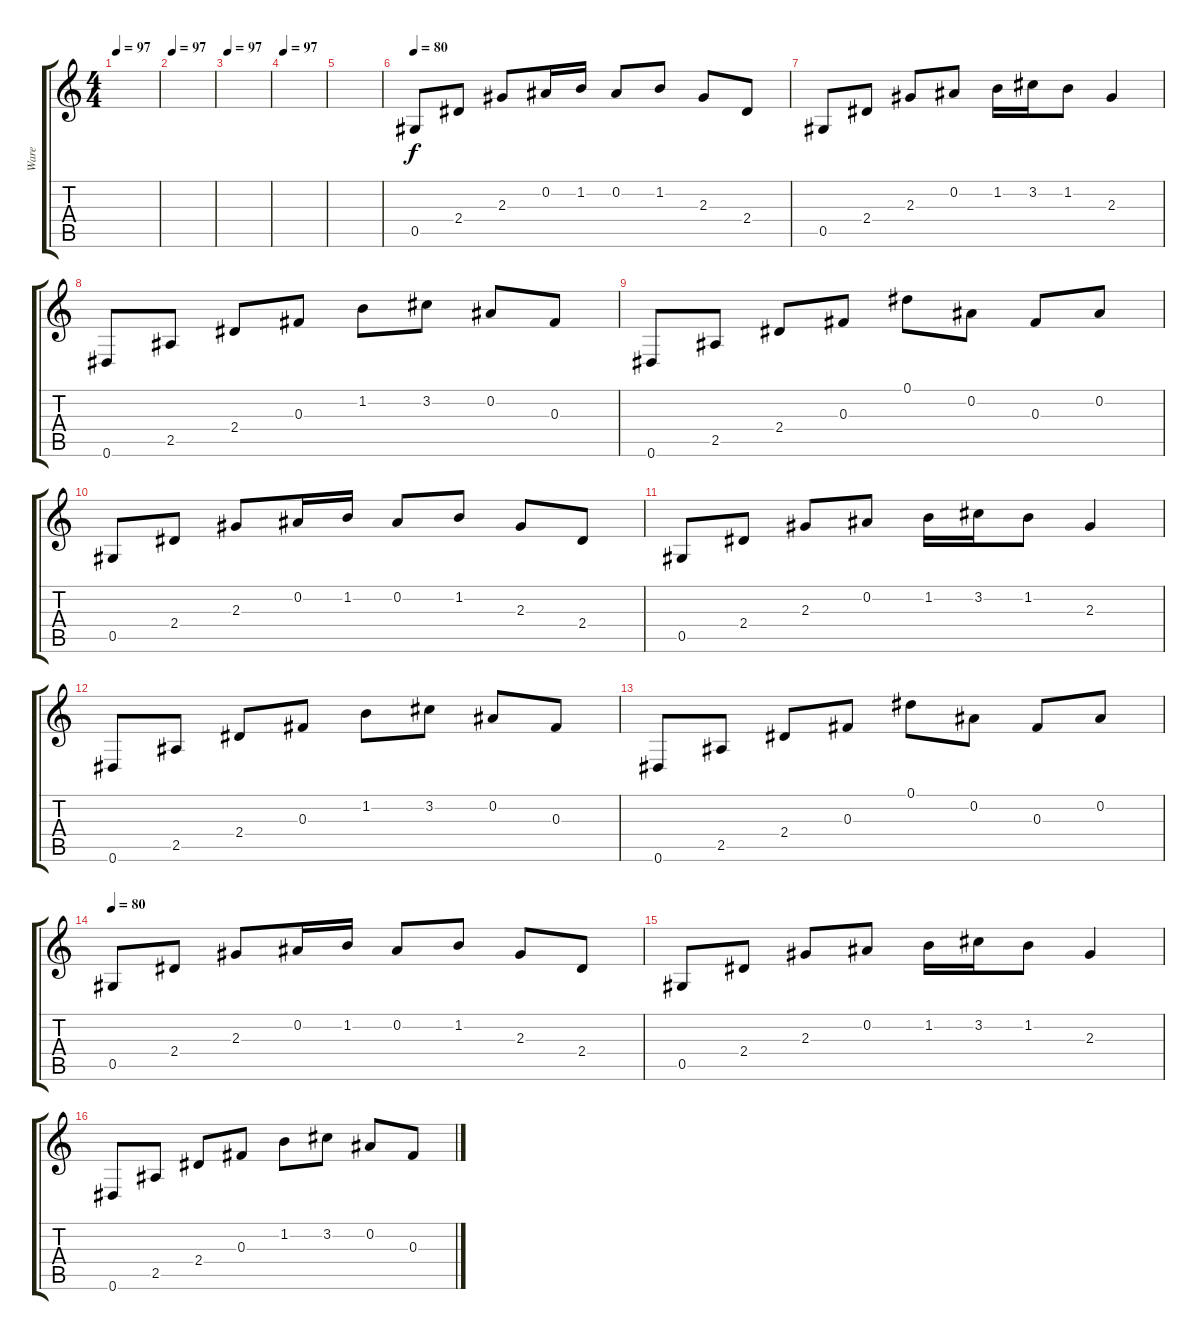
\track ("Ware" "Ware") {instrument acousticguitarsteel}
\staff {score tabs}
\tuning (Eb4 Bb3 Gb3 Db3 Ab2 Eb2) {hide}
\ts (4 4)
\tempo 97
\clef g2
\ks c
|
\tempo 97
|
\tempo 97
|
\tempo 97
|
|
\tempo 80
0.5.8 2.4.8 2.3.8 0.2.16 1.2.16 0.2.8 1.2.8 2.3.8 2.4.8 |
0.5.8 2.4.8 2.3.8 0.2.8 1.2.16 3.2.16 1.2.8 2.3.4 |
0.6.8 2.5.8 2.4.8 0.3.8 1.2.8 3.2.8 0.2.8 0.3.8 |
0.6.8 2.5.8 2.4.8 0.3.8 0.1.8 0.2.8 0.3.8 0.2.8 |
0.5.8 2.4.8 2.3.8 0.2.16 1.2.16 0.2.8 1.2.8 2.3.8 2.4.8 |
0.5.8 2.4.8 2.3.8 0.2.8 1.2.16 3.2.16 1.2.8 2.3.4 |
0.6.8 2.5.8 2.4.8 0.3.8 1.2.8 3.2.8 0.2.8 0.3.8 |
0.6.8 2.5.8 2.4.8 0.3.8 0.1.8 0.2.8 0.3.8 0.2.8 |
\tempo 80
0.5.8 2.4.8 2.3.8 0.2.16 1.2.16 0.2.8 1.2.8 2.3.8 2.4.8 |
0.5.8 2.4.8 2.3.8 0.2.8 1.2.16 3.2.16 1.2.8 2.3.4 |
0.6.8 2.5.8 2.4.8 0.3.8 1.2.8 3.2.8 0.2.8 0.3.8
